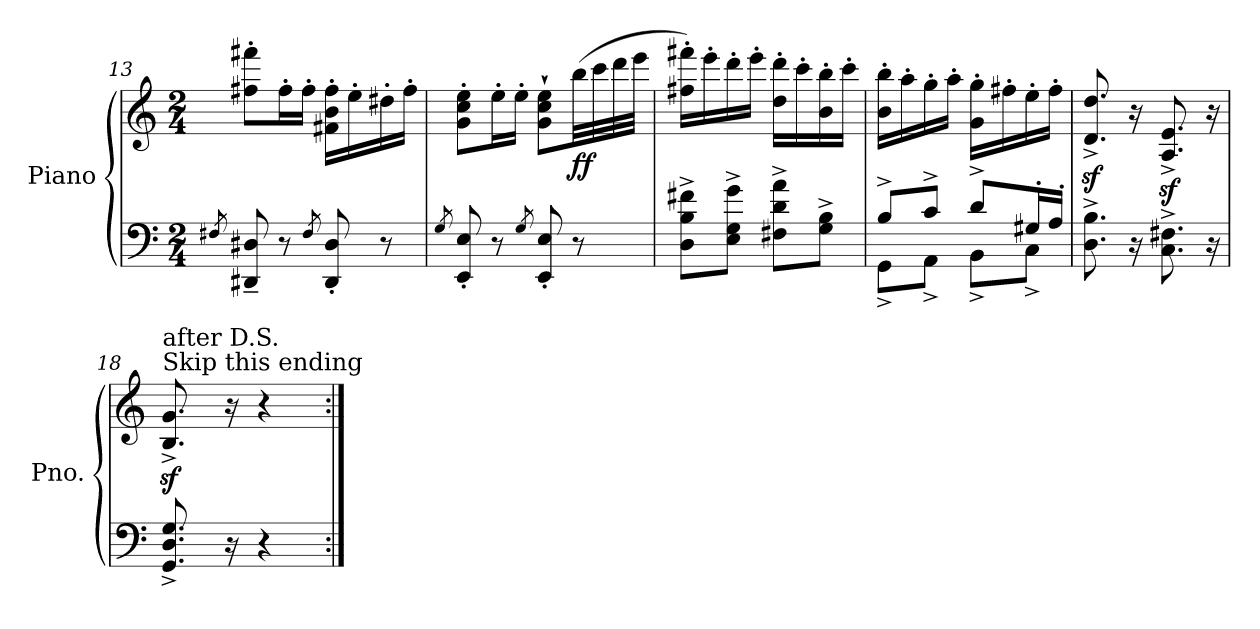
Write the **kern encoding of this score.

**kern	**kern	**dynam
*part1	*part1	*part1
*staff2	*staff1	*staff1/2
*I"Piano	*	*
*I'Pno.	*	*
!!LO:LB:g=z
*clefF4	*clefG2	*
*k[]	*k[]	*
*M2/4	*M2/4	*
=13	=13	=13
8qF#X/	.	.
8DD#X/~ 8D#X/~	8ff#X\' 8fff#X\'L	.
8r	16ff#'\L	.
.	16ff#'\JJ	.
8qF#/	.	.
8DD#/' 8D#/'	16f#X\' 16b\' 16ff#\'LL	.
.	16ee'\	.
8r	16dd#X'\	.
.	16ff#'\JJ	.
=14	=14	=14
8qG/	.	.
8EE/' 8E/'	8g\' 8cc\' 8ee\'L	.
8r	16ee'\L	.
.	16ee'\JJ	.
8qG/	.	.
8EE/' 8E/'	8g\` 8cc\` 8ee\`L	.
!	!	!LO:DY:b
8r	(>32bb\LL	ff
.	32ccc\	.
.	32ddd\	.
.	32eee\JJJ	.
=15	=15	=15
8D\^ 8B\^ 8f#X\^L	16ff#X\' 16fff#X\'LL)	.
.	16eee'\	.
8E\^ 8G\^ 8g\^J	16ddd'\	.
.	16eee'\JJ	.
8F#X\^ 8d\^ 8a\^L	16dd\' 16ddd\'LL	.
.	16ccc'\	.
8G\^ 8B\^J	16b\' 16bb\'	.
.	16ccc'\JJ	.
=16	=16	=16
*^	*	*
8B^/L	8GG^\L	16b\' 16bb\'LL	.
.	.	16aa'\	.
8c^/J	8AA^\J	16gg'\	.
.	.	16aa'\JJ	.
8d^/L	8BB^\L	16g\' 16gg\'LL	.
.	.	16ff#X'\	.
16G#X'/L	8C^\J	16ee'\	.
16A'/JJ	.	16ff#'\JJ	.
*v	*v	*	*
=17	=17	=17
8.D\^ 8.B\^	8.d/z<^ 8.dd/z<^	.
16r	16r	.
8.C\^ 8.F#X\^	8.A/z<^ 8.e/z<^	.
16r	16r	.
!!LO:LB:g=z
=18	=18	=18
!	!LO:TX:t=Skip this ending	!
!	!LO:TX:t=after D.S.	!
8.GG/^ 8.D/^ 8.G/^	8.B/z<^ 8.g/z<^	.
16r	16r	.
4r	4r	.
=:|!	=:|!	=:|!
*-	*-	*-
